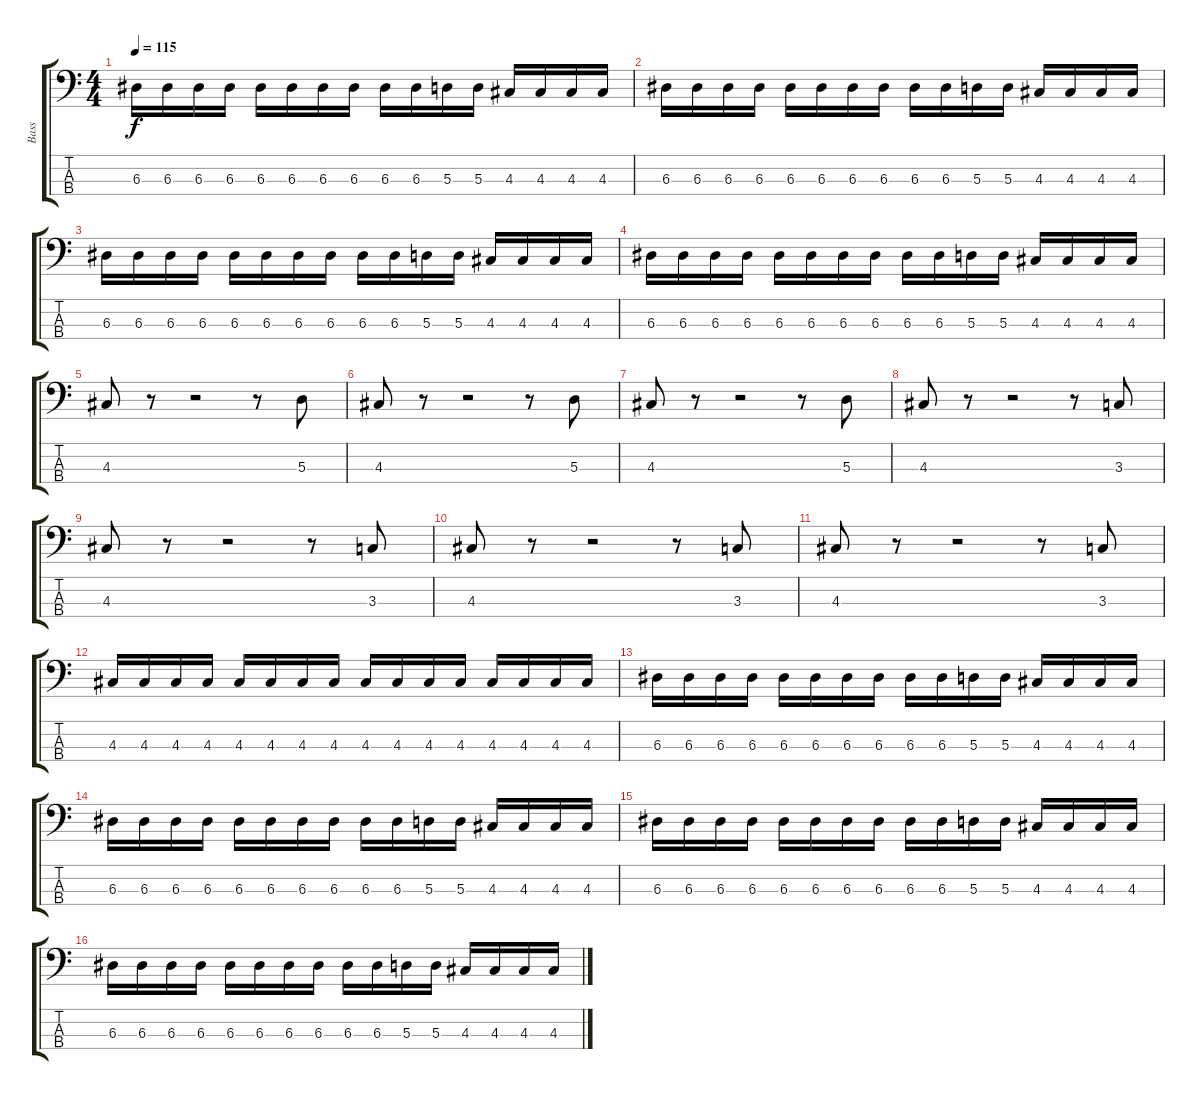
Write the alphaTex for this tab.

\track ("Bass" "Bass") {instrument electricbassfinger}
\staff {score tabs}
\tuning (G2 D2 A1 E1) {hide}
\ts (4 4)
\tempo 115
\clef f4
\ks c
6.3.16{dy f instrument electricbassfinger} 6.3.16 6.3.16 6.3.16 6.3.16 6.3.16 6.3.16 6.3.16 6.3.16 6.3.16 5.3.16 5.3.16 4.3.16 4.3.16 4.3.16 4.3.16 |
6.3.16 6.3.16 6.3.16 6.3.16 6.3.16 6.3.16 6.3.16 6.3.16 6.3.16 6.3.16 5.3.16 5.3.16 4.3.16 4.3.16 4.3.16 4.3.16 |
6.3.16 6.3.16 6.3.16 6.3.16 6.3.16 6.3.16 6.3.16 6.3.16 6.3.16 6.3.16 5.3.16 5.3.16 4.3.16 4.3.16 4.3.16 4.3.16 |
6.3.16 6.3.16 6.3.16 6.3.16 6.3.16 6.3.16 6.3.16 6.3.16 6.3.16 6.3.16 5.3.16 5.3.16 4.3.16 4.3.16 4.3.16 4.3.16 |
4.3.8 r.8 r.2 r.8 5.3.8 |
4.3.8 r.8 r.2 r.8 5.3.8 |
4.3.8 r.8 r.2 r.8 5.3.8 |
4.3.8 r.8 r.2 r.8 3.3.8 |
4.3.8 r.8 r.2 r.8 3.3.8 |
4.3.8 r.8 r.2 r.8 3.3.8 |
4.3.8 r.8 r.2 r.8 3.3.8 |
4.3.16 4.3.16 4.3.16 4.3.16 4.3.16 4.3.16 4.3.16 4.3.16 4.3.16 4.3.16 4.3.16 4.3.16 4.3.16 4.3.16 4.3.16 4.3.16 |
6.3.16 6.3.16 6.3.16 6.3.16 6.3.16 6.3.16 6.3.16 6.3.16 6.3.16 6.3.16 5.3.16 5.3.16 4.3.16 4.3.16 4.3.16 4.3.16 |
6.3.16 6.3.16 6.3.16 6.3.16 6.3.16 6.3.16 6.3.16 6.3.16 6.3.16 6.3.16 5.3.16 5.3.16 4.3.16 4.3.16 4.3.16 4.3.16 |
6.3.16 6.3.16 6.3.16 6.3.16 6.3.16 6.3.16 6.3.16 6.3.16 6.3.16 6.3.16 5.3.16 5.3.16 4.3.16 4.3.16 4.3.16 4.3.16 |
6.3.16 6.3.16 6.3.16 6.3.16 6.3.16 6.3.16 6.3.16 6.3.16 6.3.16 6.3.16 5.3.16 5.3.16 4.3.16 4.3.16 4.3.16 4.3.16
